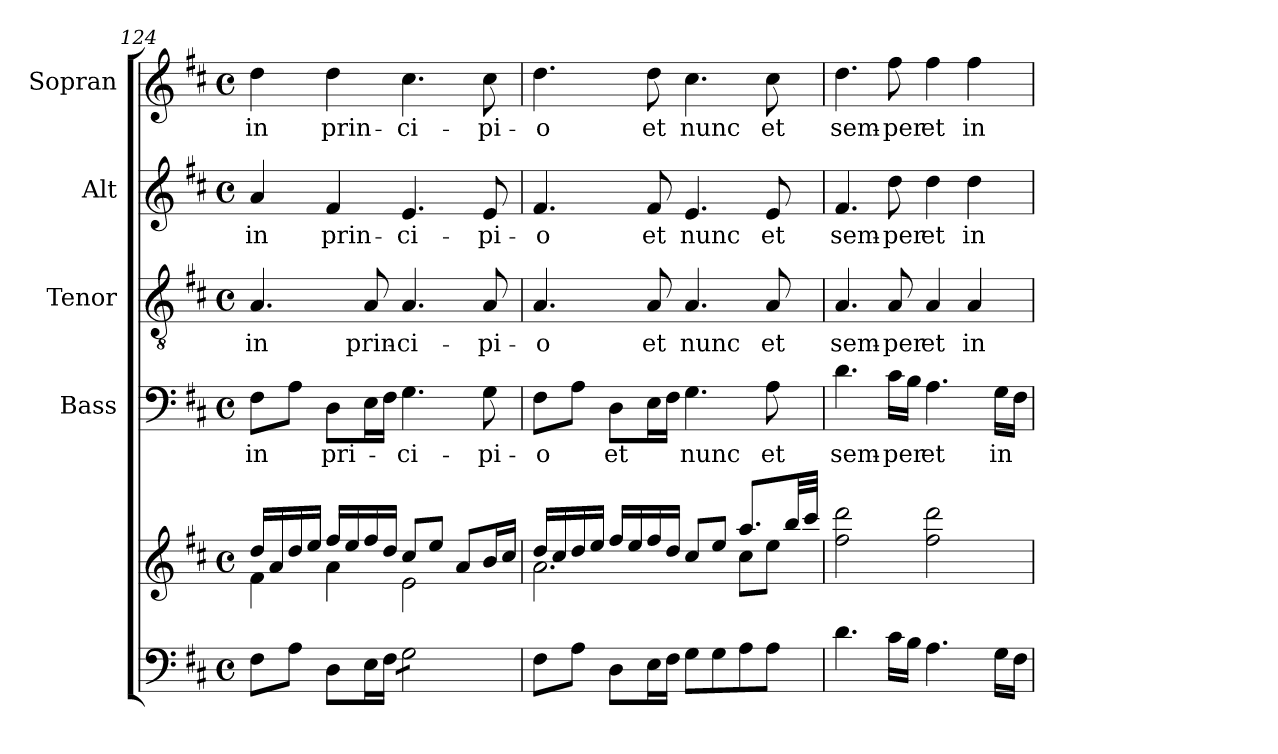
**kern	**kern	**kern	**text	**kern	**text	**kern	**text	**kern	**text
*part5	*part5	*part4	*part4	*part3	*part3	*part2	*part2	*part1	*part1
*staff6	*staff5	*staff4	*staff4	*staff3	*staff3	*staff2	*staff2	*staff1	*staff1
*	*	*I"Bass	*	*I"Tenor	*	*I"Alt	*	*I"Sopran	*
*	*	*I'B.	*	*I'T.	*	*I'A.	*	*I'S.	*
*clefF4	*clefG2	*clefF4	*	*clefGv2	*	*clefG2	*	*clefG2	*
*k[f#c#]	*k[f#c#]	*k[f#c#]	*	*k[f#c#]	*	*k[f#c#]	*	*k[f#c#]	*
*D:	*D:	*D:	*	*D:	*	*D:	*	*D:	*
*M4/4	*M4/4	*M4/4	*	*M4/4	*	*M4/4	*	*M4/4	*
*met(c)	*met(c)	*met(c)	*	*met(c)	*	*met(c)	*	*met(c)	*
=124	=124	=124	=124	=124	=124	=124	=124	=124	=124
*	*^	*	*	*	*	*	*	*	*
!	!	!	!	!LO:LY:b	!	!LO:LY:b	!	!LO:LY:b	!	!LO:LY:b
8F#\L	16dd/LL	4f#\	8F#\L	in	4.A/	in	4a/	in	4dd\	in
.	16a/	.	.	.	.	.	.	.	.	.
8A\J	16dd/	.	8A\J	.	.	.	.	.	.	.
.	16ee/JJ	.	.	.	.	.	.	.	.	.
!	!	!	!	!LO:LY:b	!	!	!	!LO:LY:b	!	!LO:LY:b
8D\L	16ff#/LL	4a\	8D\L	pri-	.	.	4f#/	prin-	4dd\	prin-
.	16ee/	.	.	.	.	.	.	.	.	.
!	!	!	!	!	!	!LO:LY:b	!	!	!	!
16E\L	16ff#/	.	16E\L	.	8A/	prin-	.	.	.	.
16F#\JJ	16dd/JJ	.	16F#\JJ	.	.	.	.	.	.	.
!	!	!	!	!LO:LY:b	!	!LO:LY:b	!	!LO:LY:b	!	!LO:LY:b
*tremolo	*	*	*	*	*	*	*	*	*	*
8G\L	8cc#/L	2e\	4.G\	-ci-	4.A/	-ci-	4.e/	-ci-	4.cc#\	-ci-
8G\	8ee/J	.	.	.	.	.	.	.	.	.
8G\	8a/L	.	.	.	.	.	.	.	.	.
!	!	!	!	!LO:LY:b	!	!LO:LY:b	!	!LO:LY:b	!	!LO:LY:b
8G\J	16b/L	.	8G\	-pi-	8A/	-pi-	8e/	-pi-	8cc#\	-pi-
*Xtremolo	*	*	*	*	*	*	*	*	*	*
.	16cc#/JJ	.	.	.	.	.	.	.	.	.
=125	=125	=125	=125	=125	=125	=125	=125	=125	=125	=125
!	!	!	!	!LO:LY:b	!	!LO:LY:b	!	!LO:LY:b	!	!LO:LY:b
8F#\L	16dd/LL	2.a\	8F#\L	-o	4.A/	-o	4.f#/	-o	4.dd\	-o
.	16cc#/	.	.	.	.	.	.	.	.	.
8A\J	16dd/	.	8A\J	.	.	.	.	.	.	.
.	16ee/JJ	.	.	.	.	.	.	.	.	.
!	!	!	!	!LO:LY:b	!	!	!	!	!	!
8D\L	16ff#/LL	.	8D\L	et	.	.	.	.	.	.
.	16ee/	.	.	.	.	.	.	.	.	.
!	!	!	!	!	!	!LO:LY:b	!	!LO:LY:b	!	!LO:LY:b
16E\L	16ff#/	.	16E\L	.	8A/	et	8f#/	et	8dd\	et
16F#\JJ	16dd/JJ	.	16F#\JJ	.	.	.	.	.	.	.
!	!	!	!	!LO:LY:b	!	!LO:LY:b	!	!LO:LY:b	!	!LO:LY:b
8G\L	8cc#/L	.	4.G\	nunc	4.A/	nunc	4.e/	nunc	4.cc#\	nunc
8G\	8ee/J	.	.	.	.	.	.	.	.	.
8A\	8.aa/L	8cc#\L	.	.	.	.	.	.	.	.
!	!	!	!	!LO:LY:b	!	!LO:LY:b	!	!LO:LY:b	!	!LO:LY:b
8A\J	.	8ee\J	8A\	et	8A/	et	8e/	et	8cc#\	et
.	32bb/LL	.	.	.	.	.	.	.	.	.
.	32ccc#/JJJ	.	.	.	.	.	.	.	.	.
*	*v	*v	*	*	*	*	*	*	*	*
!!LO:PB:g=z
=126	=126	=126	=126	=126	=126	=126	=126	=126	=126
!	!	!	!LO:LY:b	!	!LO:LY:b	!	!LO:LY:b	!	!LO:LY:b
4.d\	2ff#\ 2ddd\	4.d\	sem-	4.A/	sem-	4.f#/	sem-	4.dd\	sem-
!	!	!	!LO:LY:b	!	!LO:LY:b	!	!LO:LY:b	!	!LO:LY:b
16c#\LL	.	16c#\LL	-per	8A/	-per	8dd\	-per	8ff#\	-per
16B\JJ	.	16B\JJ	.	.	.	.	.	.	.
!	!	!	!LO:LY:b	!	!LO:LY:b	!	!LO:LY:b	!	!LO:LY:b
4.A\	2ff#\ 2ddd\	4.A\	et	4A/	et	4dd\	et	4ff#\	et
!	!	!	!	!	!LO:LY:b	!	!LO:LY:b	!	!LO:LY:b
.	.	.	.	4A/	in	4dd\	in	4ff#\	in
!	!	!	!LO:LY:b	!	!	!	!	!	!
16G\LL	.	16G\LL	in	.	.	.	.	.	.
16F#\JJ	.	16F#\JJ	.	.	.	.	.	.	.
=	=	=	=	=	=	=	=	=	=
*-	*-	*-	*-	*-	*-	*-	*-	*-	*-
